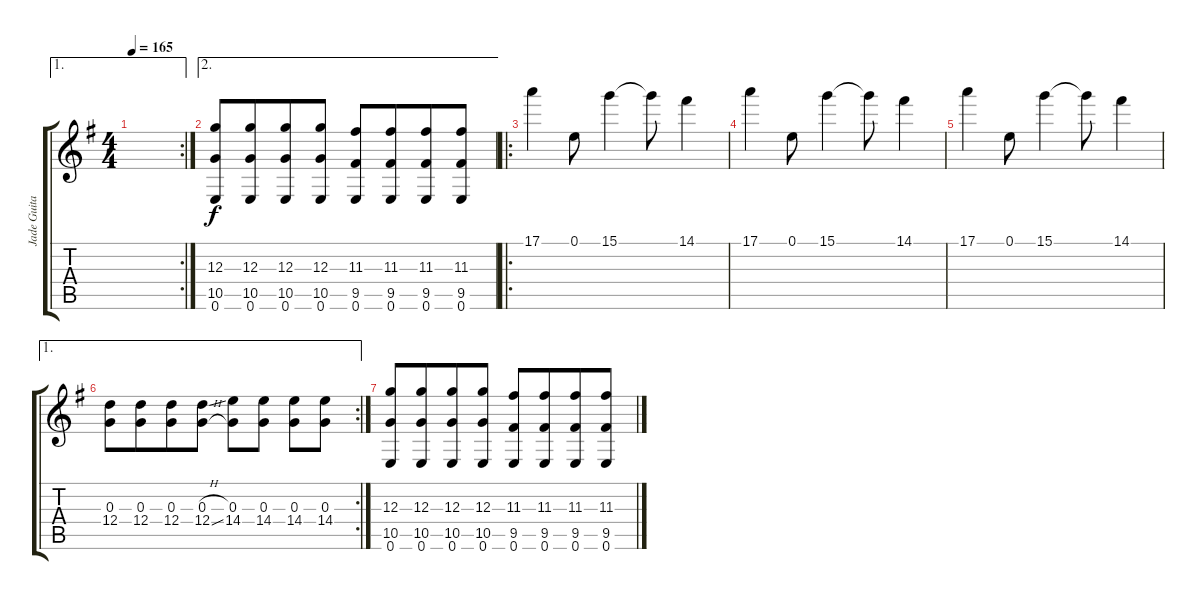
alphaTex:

\track ("Jade Guitar 2" "Jade Guita") {instrument overdrivenguitar}
\staff {score tabs}
\tuning (E4 B3 G3 D3 A2 E2) {hide}
\ae 1
\rc 2
\ts (4 4)
\tempo 165
\clef g2
\ks g
|
\ae 2
(12.3 10.5 0.6).8 (12.3 10.5 0.6).8{beam merge} (12.3 10.5 0.6).8 (12.3 10.5 0.6).8 (11.3 9.5 0.6).8 (11.3 9.5 0.6).8{beam merge} (11.3 9.5 0.6).8 (11.3 9.5 0.6).8 |
\ro
17.1.4 0.1.8 15.1.4 15.1{t}.8 14.1.4 |
17.1.4 0.1.8 15.1.4 15.1{t}.8 14.1.4 |
17.1.4 0.1.8 15.1.4 15.1{t}.8 14.1.4 |
\ae 1
\rc 2
(0.3 12.4).8 (0.3 12.4).8{beam merge} (0.3 12.4).8 (0.3{h} 12.4{ss}).8 (0.3 14.4).8 (0.3 14.4).8 (0.3 14.4).8 (0.3 14.4).8 |
(12.3 10.5 0.6).8 (12.3 10.5 0.6).8{beam merge} (12.3 10.5 0.6).8 (12.3 10.5 0.6).8 (11.3 9.5 0.6).8 (11.3 9.5 0.6).8{beam merge} (11.3 9.5 0.6).8 (11.3 9.5 0.6).8
